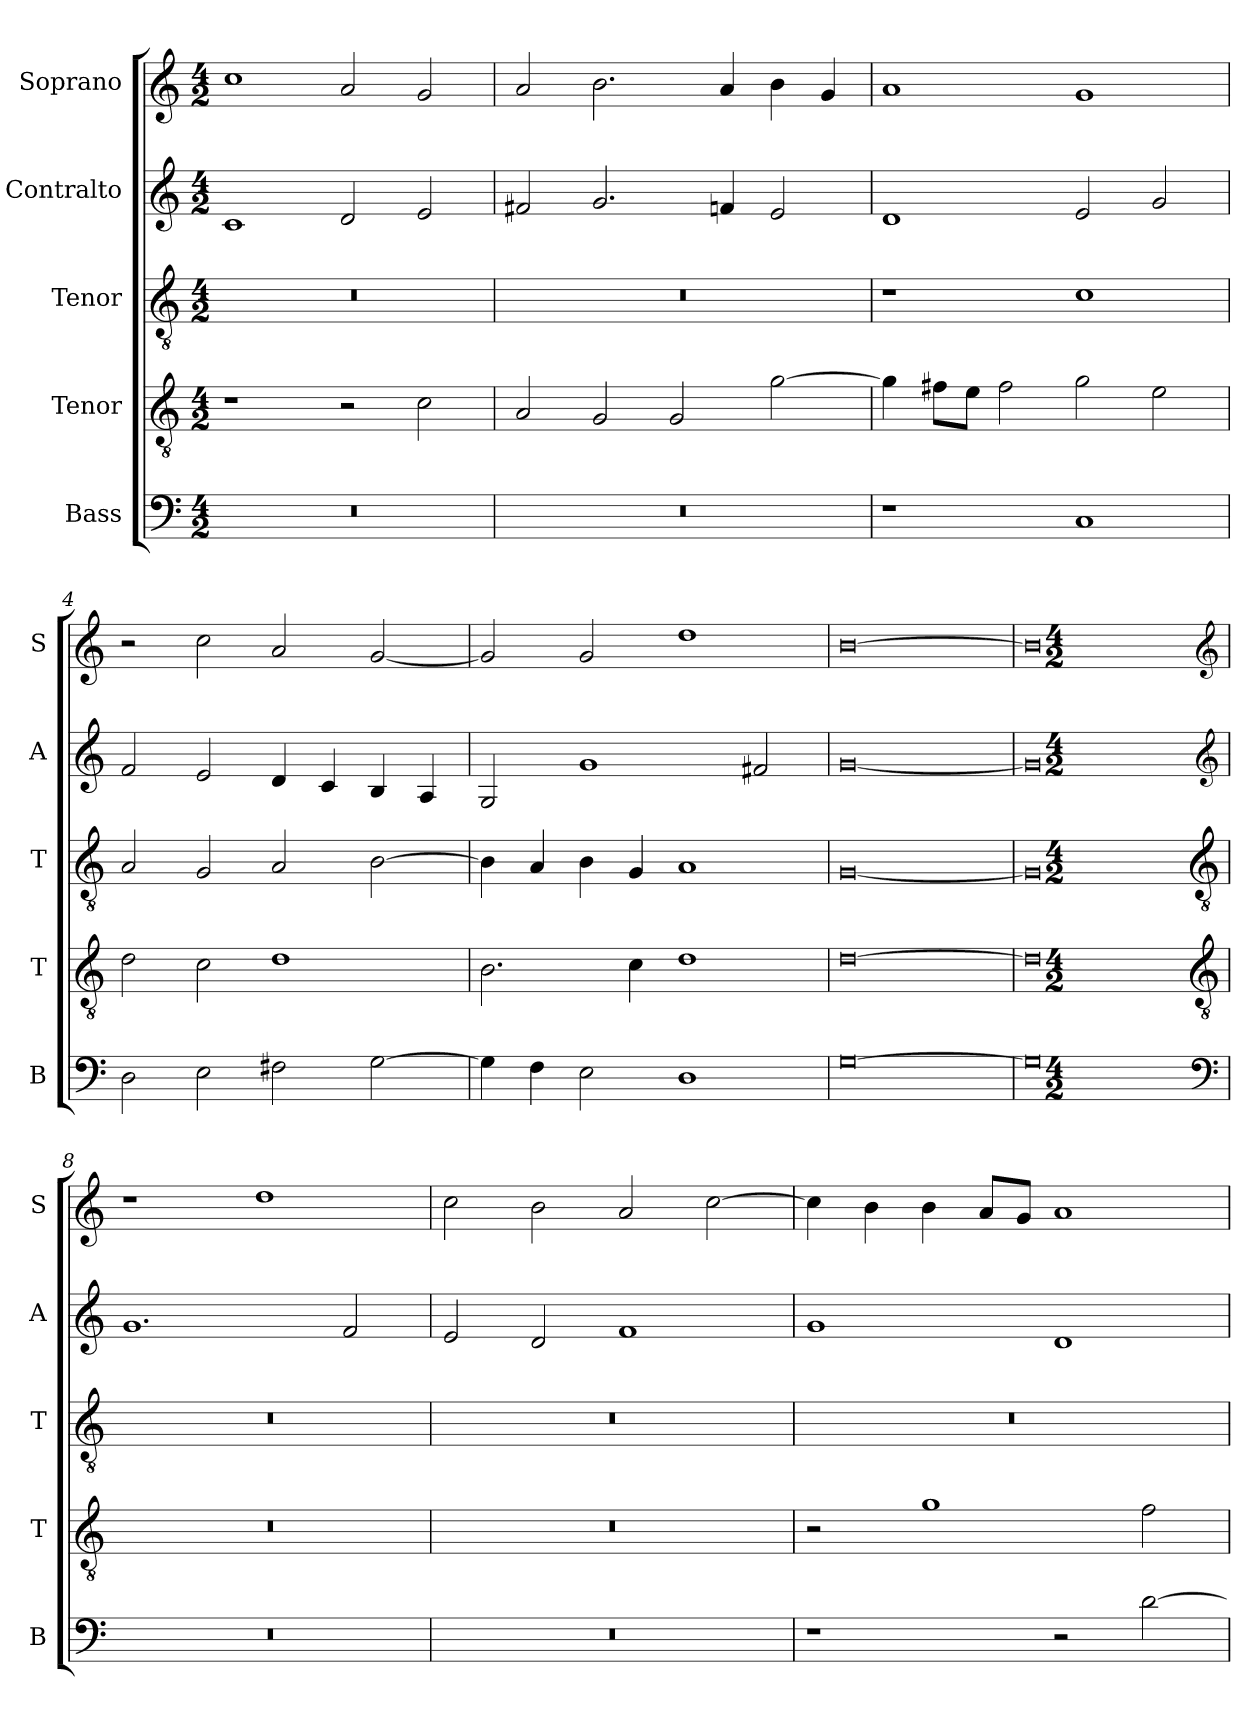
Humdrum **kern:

**kern	**kern	**kern	**kern	**kern
*part5	*part4	*part3	*part2	*part1
*staff5	*staff4	*staff3	*staff2	*staff1
*I"Bass	*I"Tenor	*I"Tenor	*I"Contralto	*I"Soprano
*I'B	*I'T	*I'T	*I'A	*I'S
*clefF4	*clefGv2	*clefGv2	*clefG2	*clefG2
*k[]	*k[]	*k[]	*k[]	*k[]
*G:mix	*G:mix	*G:mix	*G:mix	*G:mix
*M4/2	*M4/2	*M4/2	*M4/2	*M4/2
=1	=1	=1	=1	=1
0r	1r	0r	1c	1cc
.	2r	.	2d	2a
.	2c	.	2e	2g
=2	=2	=2	=2	=2
0r	2A	0r	2f#X	2a
.	2G	.	2.g	2.b
.	2G	.	.	.
.	.	.	4fn	4a
.	[2g	.	2e	4b
.	.	.	.	4g
=3	=3	=3	=3	=3
1r	4g]	1r	1d	1a
.	8f#X\L	.	.	.
.	8e\J	.	.	.
.	2f#	.	.	.
1C	2g	1c	2e	1g
.	2e	.	2g	.
=4	=4	=4	=4	=4
2D	2d	2A	2f	2r
2E	2c	2G	2e	2cc
2F#X	1d	2A	4d	2a
.	.	.	4c	.
[2G	.	[2B	4B	[2g
.	.	.	4A	.
=5	=5	=5	=5	=5
4G]	2.B	4B]	2G	2g]
4F	.	4A	.	.
2E	.	4B	1g	2g
.	4c	4G	.	.
1D	1d	1A	.	1dd
.	.	.	2f#X	.
=6	=6	=6	=6	=6
[0G	[0d	[0G	[0g	[0b
=7	=7	=7	=7	=7
0G]	0d]	0G]	0g]	0b]
*clefF4	*clefGv2	*clefGv2	*clefG2	*clefG2
*k[]	*k[]	*k[]	*k[]	*k[]
*G:mix	*G:mix	*G:mix	*G:mix	*G:mix
*M4/2	*M4/2	*M4/2	*M4/2	*M4/2
=8	=8	=8	=8	=8
0r	0r	0r	1.g	1r
.	.	.	.	1dd
.	.	.	2f	.
=9	=9	=9	=9	=9
0r	0r	0r	2e	2cc
.	.	.	2d	2b
.	.	.	1f	2a
.	.	.	.	[2cc
=10	=10	=10	=10	=10
1r	2r	0r	1g	4cc]
.	.	.	.	4b
.	1g	.	.	4b
.	.	.	.	8a/L
.	.	.	.	8g/J
2r	.	.	1d	1a
[2d	2f	.	.	.
=	=	=	=	=
*-	*-	*-	*-	*-
